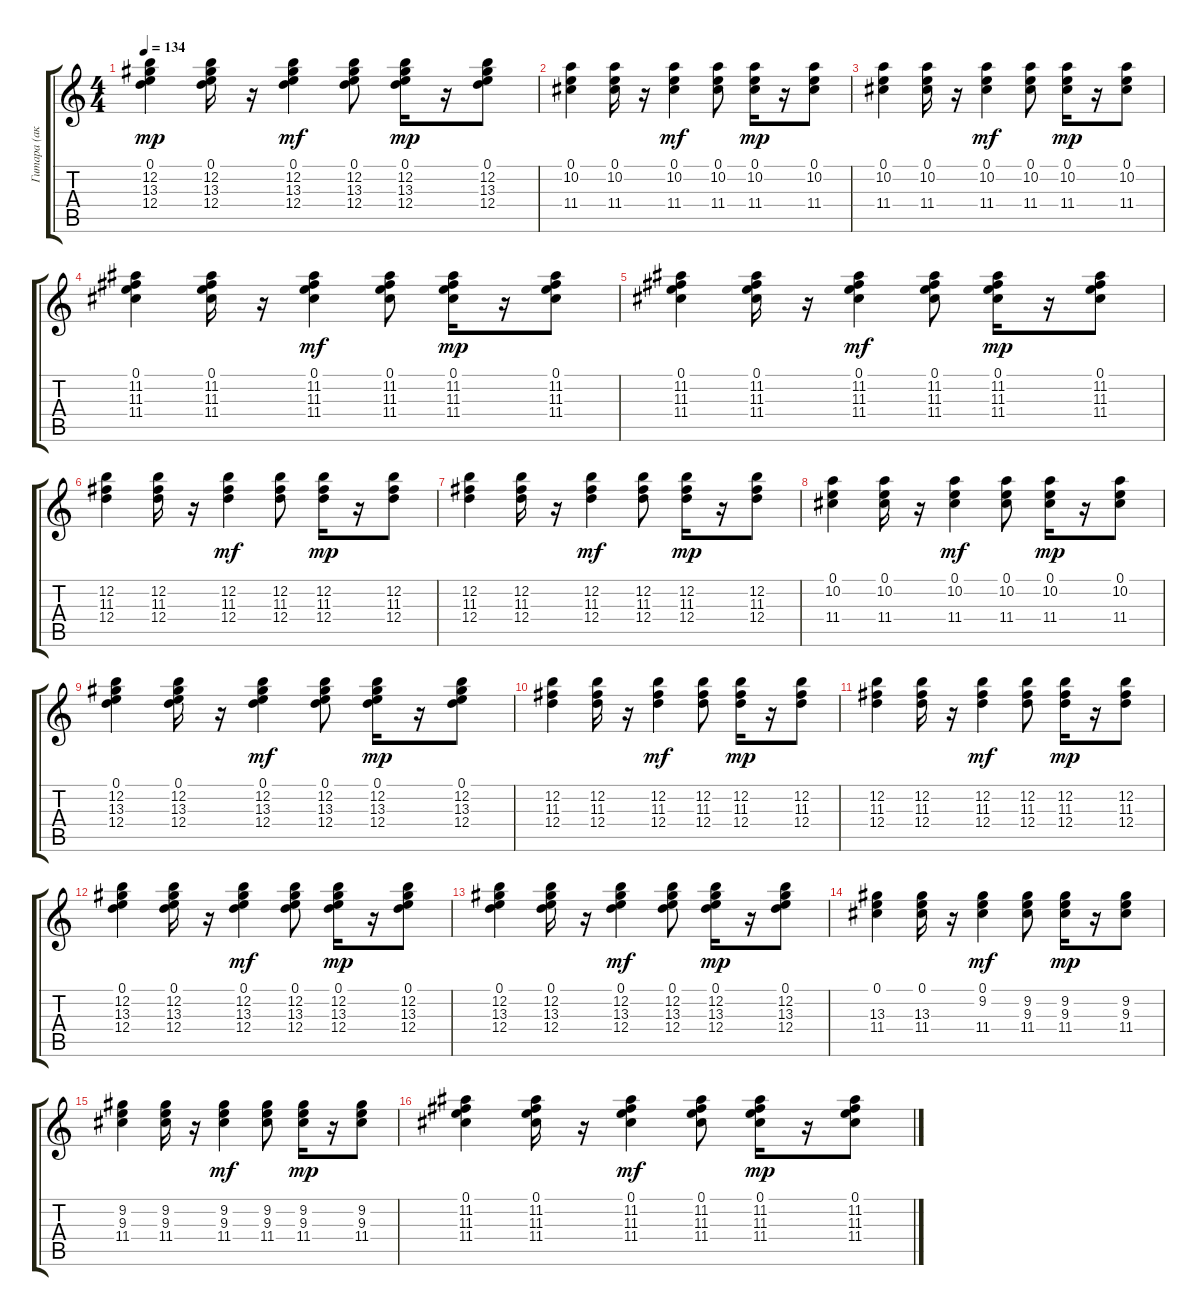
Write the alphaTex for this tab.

\track ("Гитара (аккомпанемент)" "Гитара (ак") {instrument acousticguitarnylon}
\staff {score tabs}
\tuning (E4 B3 G3 D3 A2 E2) {hide}
\ts (4 4)
\tempo 134
\clef g2
\ks c
(0.1 12.2 13.3 12.4).4{dy mp} (0.1 12.2 13.3 12.4).16 r.16 (0.1 12.2 13.3 12.4).4{dy mf} (0.1 12.2 13.3 12.4).8 (0.1 12.2 13.3 12.4).16{dy mp} r.16 (0.1 12.2 13.3 12.4).8 |
(0.1 10.2 11.4).4 (0.1 10.2 11.4).16 r.16 (0.1 10.2 11.4).4{dy mf} (0.1 10.2 11.4).8 (0.1 10.2 11.4).16{dy mp} r.16 (0.1 10.2 11.4).8 |
(0.1 10.2 11.4).4 (0.1 10.2 11.4).16 r.16 (0.1 10.2 11.4).4{dy mf} (0.1 10.2 11.4).8 (0.1 10.2 11.4).16{dy mp} r.16 (0.1 10.2 11.4).8 |
(0.1 11.2 11.3 11.4).4 (0.1 11.2 11.3 11.4).16 r.16 (0.1 11.2 11.3 11.4).4{dy mf} (0.1 11.2 11.3 11.4).8 (0.1 11.2 11.3 11.4).16{dy mp} r.16 (0.1 11.2 11.3 11.4).8 |
(0.1 11.2 11.3 11.4).4 (0.1 11.2 11.3 11.4).16 r.16 (0.1 11.2 11.3 11.4).4{dy mf} (0.1 11.2 11.3 11.4).8 (0.1 11.2 11.3 11.4).16{dy mp} r.16 (0.1 11.2 11.3 11.4).8 |
(12.2 11.3 12.4).4 (12.2 11.3 12.4).16 r.16 (12.2 11.3 12.4).4{dy mf} (12.2 11.3 12.4).8 (12.2 11.3 12.4).16{dy mp} r.16 (12.2 11.3 12.4).8 |
(12.2 11.3 12.4).4 (12.2 11.3 12.4).16 r.16 (12.2 11.3 12.4).4{dy mf} (12.2 11.3 12.4).8 (12.2 11.3 12.4).16{dy mp} r.16 (12.2 11.3 12.4).8 |
(0.1 10.2 11.4).4 (0.1 10.2 11.4).16 r.16 (0.1 10.2 11.4).4{dy mf} (0.1 10.2 11.4).8 (0.1 10.2 11.4).16{dy mp} r.16 (0.1 10.2 11.4).8 |
(0.1 12.2 13.3 12.4).4 (0.1 12.2 13.3 12.4).16 r.16 (0.1 12.2 13.3 12.4).4{dy mf} (0.1 12.2 13.3 12.4).8 (0.1 12.2 13.3 12.4).16{dy mp} r.16 (0.1 12.2 13.3 12.4).8 |
(12.2 11.3 12.4).4 (12.2 11.3 12.4).16 r.16 (12.2 11.3 12.4).4{dy mf} (12.2 11.3 12.4).8 (12.2 11.3 12.4).16{dy mp} r.16 (12.2 11.3 12.4).8 |
(12.2 11.3 12.4).4 (12.2 11.3 12.4).16 r.16 (12.2 11.3 12.4).4{dy mf} (12.2 11.3 12.4).8 (12.2 11.3 12.4).16{dy mp} r.16 (12.2 11.3 12.4).8 |
(0.1 12.2 13.3 12.4).4 (0.1 12.2 13.3 12.4).16 r.16 (0.1 12.2 13.3 12.4).4{dy mf} (0.1 12.2 13.3 12.4).8 (0.1 12.2 13.3 12.4).16{dy mp} r.16 (0.1 12.2 13.3 12.4).8 |
(0.1 12.2 13.3 12.4).4 (0.1 12.2 13.3 12.4).16 r.16 (0.1 12.2 13.3 12.4).4{dy mf} (0.1 12.2 13.3 12.4).8 (0.1 12.2 13.3 12.4).16{dy mp} r.16 (0.1 12.2 13.3 12.4).8 |
(0.1 13.3 11.4).4 (0.1 13.3 11.4).16 r.16 (0.1 9.2 11.4).4{dy mf} (9.2 9.3 11.4).8 (9.2 9.3 11.4).16{dy mp} r.16 (9.2 9.3 11.4).8 |
(9.2 9.3 11.4).4 (9.2 9.3 11.4).16 r.16 (9.2 9.3 11.4).4{dy mf} (9.2 9.3 11.4).8 (9.2 9.3 11.4).16{dy mp} r.16 (9.2 9.3 11.4).8 |
(0.1 11.2 11.3 11.4).4 (0.1 11.2 11.3 11.4).16 r.16 (0.1 11.2 11.3 11.4).4{dy mf} (0.1 11.2 11.3 11.4).8 (0.1 11.2 11.3 11.4).16{dy mp} r.16 (0.1 11.2 11.3 11.4).8
